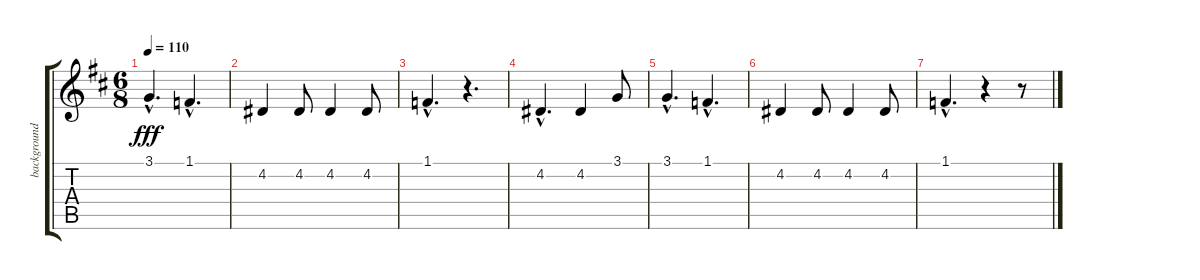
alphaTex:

\track ("background vocals" "background") {instrument choiraahs}
\staff {score tabs}
\tuning (E4 B3 G3 D3 A2 E2) {hide}
\ts (6 8)
\tempo 110
\clef g2
\ks d
3.1{hac}.4{d dy fff} 1.1{hac}.4{d} |
4.2.4 4.2.8 4.2.4 4.2.8 |
1.1{hac}.4{d} r.4{d} |
4.2{hac}.4{d} 4.2.4 3.1.8 |
3.1{hac}.4{d} 1.1{hac}.4{d} |
4.2.4 4.2.8 4.2.4 4.2.8 |
1.1{hac}.4{d} r.4 r.8
